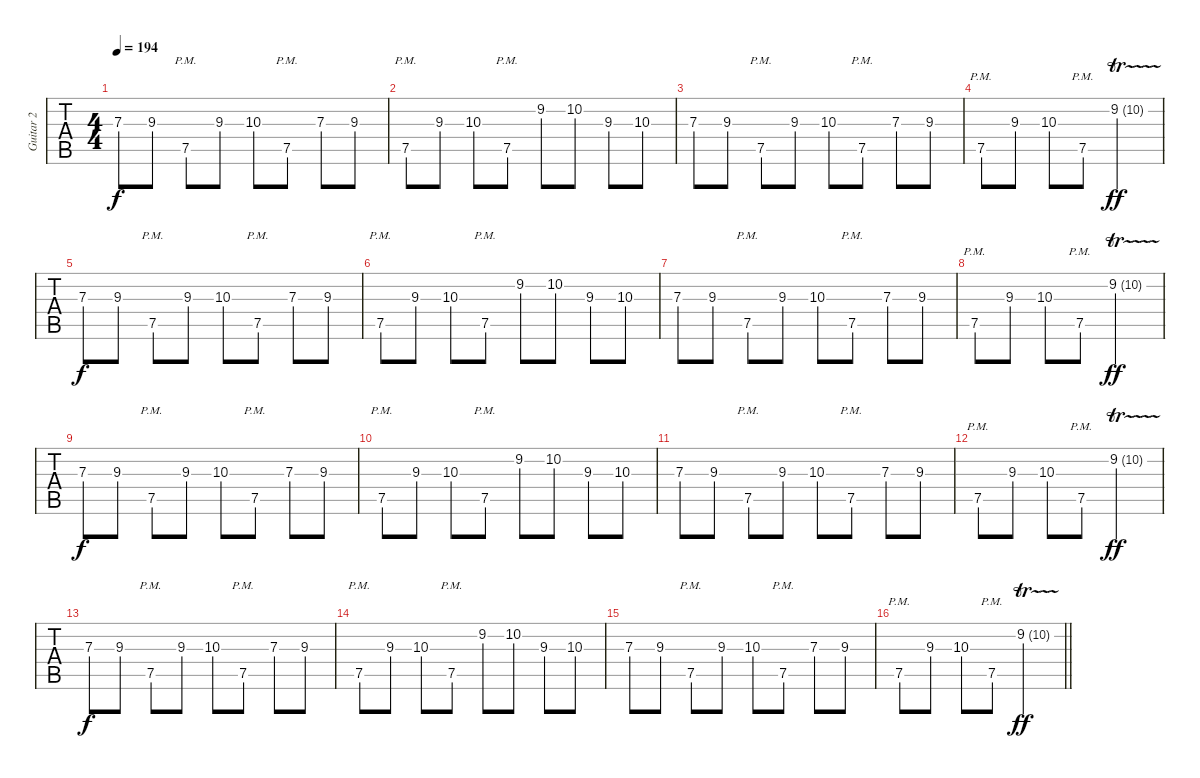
\track ("Guitar 2" "Guitar 2") {instrument distortionguitar}
\staff {tabs}
\tuning (B3 Gb3 D3 A2 E2 B1) {hide}
\ts (4 4)
\tempo 194
\clef g2
\ks c
7.3.8{dy f} 9.3.8 7.5{pm}.8 9.3.8 10.3.8 7.5{pm}.8 7.3.8 9.3.8 |
7.5{pm}.8 9.3.8 10.3.8 7.5{pm}.8 9.2.8 10.2.8 9.3.8 10.3.8 |
7.3.8 9.3.8 7.5{pm}.8 9.3.8 10.3.8 7.5{pm}.8 7.3.8 9.3.8 |
7.5{pm}.8 9.3.8 10.3.8 7.5{pm}.8 9.2{tr (10 16)}.2{dy ff} |
7.3.8{dy f} 9.3.8 7.5{pm}.8 9.3.8 10.3.8 7.5{pm}.8 7.3.8 9.3.8 |
7.5{pm}.8 9.3.8 10.3.8 7.5{pm}.8 9.2.8 10.2.8 9.3.8 10.3.8 |
7.3.8 9.3.8 7.5{pm}.8 9.3.8 10.3.8 7.5{pm}.8 7.3.8 9.3.8 |
7.5{pm}.8 9.3.8 10.3.8 7.5{pm}.8 9.2{tr (10 16)}.2{dy ff} |
7.3.8{dy f} 9.3.8 7.5{pm}.8 9.3.8 10.3.8 7.5{pm}.8 7.3.8 9.3.8 |
7.5{pm}.8 9.3.8 10.3.8 7.5{pm}.8 9.2.8 10.2.8 9.3.8 10.3.8 |
7.3.8 9.3.8 7.5{pm}.8 9.3.8 10.3.8 7.5{pm}.8 7.3.8 9.3.8 |
7.5{pm}.8 9.3.8 10.3.8 7.5{pm}.8 9.2{tr (10 16)}.2{dy ff} |
7.3.8{dy f} 9.3.8 7.5{pm}.8 9.3.8 10.3.8 7.5{pm}.8 7.3.8 9.3.8 |
7.5{pm}.8 9.3.8 10.3.8 7.5{pm}.8 9.2.8 10.2.8 9.3.8 10.3.8 |
7.3.8 9.3.8 7.5{pm}.8 9.3.8 10.3.8 7.5{pm}.8 7.3.8 9.3.8 |
\barLineRight lightlight
7.5{pm}.8 9.3.8 10.3.8 7.5{pm}.8 9.2{tr (10 16)}.2{dy ff}
